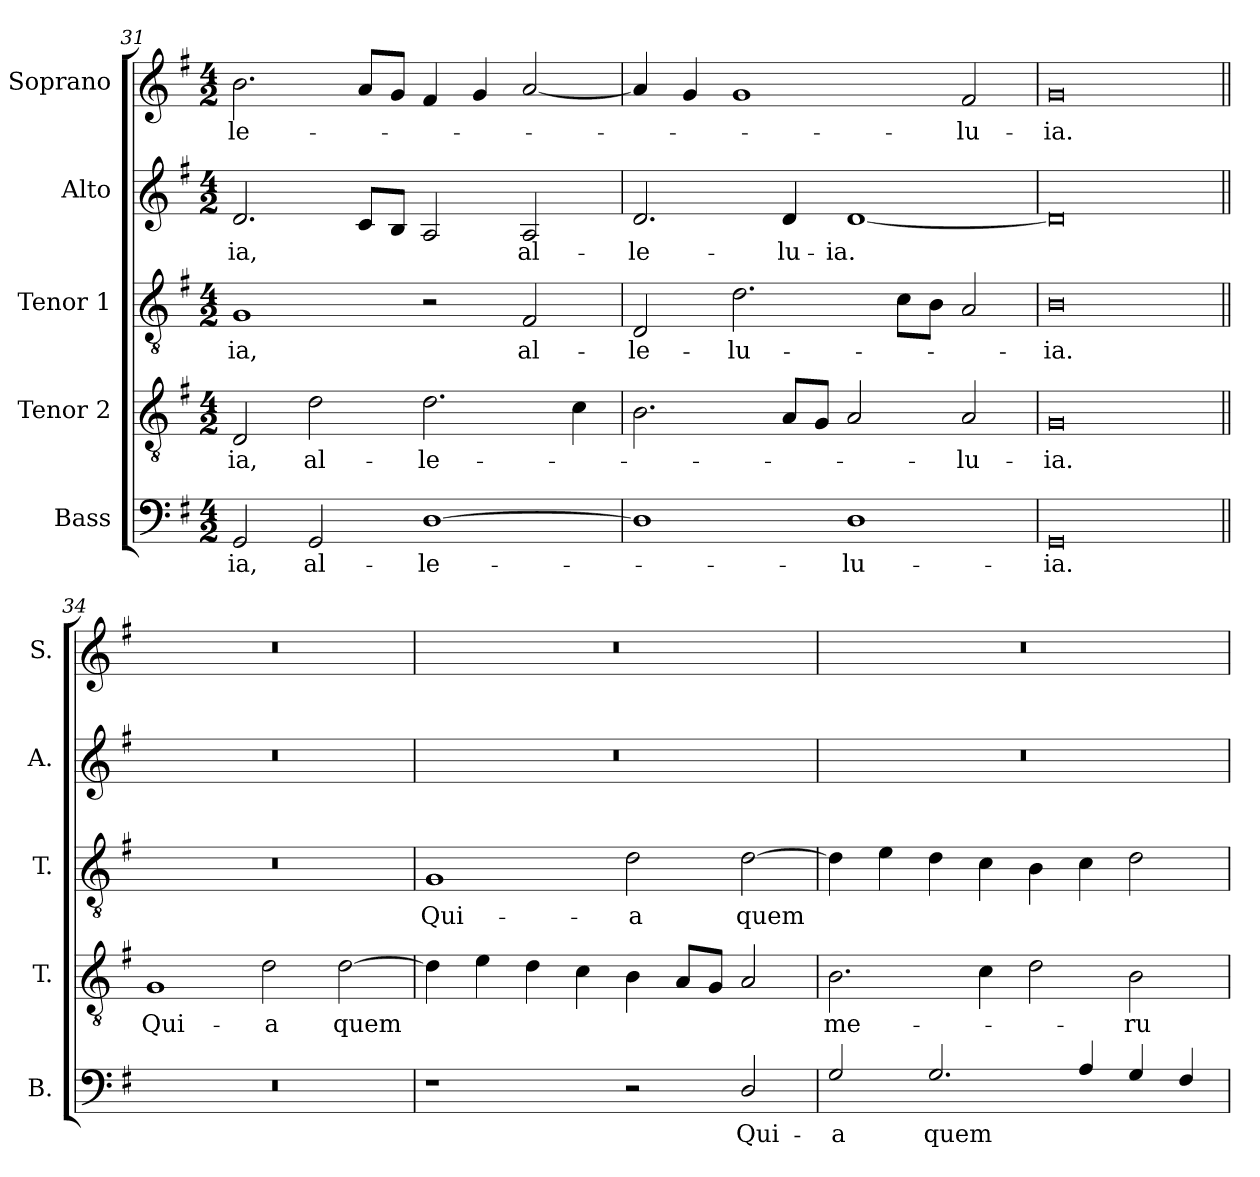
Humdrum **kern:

**kern	**text	**kern	**text	**kern	**text	**kern	**text	**kern	**text
*part5	*part5	*part4	*part4	*part3	*part3	*part2	*part2	*part1	*part1
*staff5	*staff5	*staff4	*staff4	*staff3	*staff3	*staff2	*staff2	*staff1	*staff1
*I"Bass	*	*I"Tenor 2	*	*I"Tenor 1	*	*I"Alto	*	*I"Soprano	*
*I'B.	*	*I'T.	*	*I'T.	*	*I'A.	*	*I'S.	*
*clefF4	*	*clefGv2	*	*clefGv2	*	*clefG2	*	*clefG2	*
*	*	*ITrd7c12	*	*ITrd7c12	*	*	*	*	*
*k[f#]	*	*k[f#]	*	*k[f#]	*	*k[f#]	*	*k[f#]	*
*G:	*	*G:	*	*G:	*	*G:	*	*G:	*
*M4/2	*	*M4/2	*	*M4/2	*	*M4/2	*	*M4/2	*
=31	=31	=31	=31	=31	=31	=31	=31	=31	=31
!	!LO:LY:b:color=#000000	!	!	!	!	!	!	!	!
!	!	!	!LO:LY:b:color=#000000	!	!	!	!	!	!
!	!	!	!	!	!LO:LY:b:color=#000000	!	!	!	!
!	!	!	!	!	!	!	!LO:LY:b:color=#000000	!	!
!	!	!	!	!	!	!	!	!	!LO:LY:b:color=#000000
2GGi/	-ia,	2DDi/	-ia,	1GGi	-ia,	2.di/	-ia,	2.bi\	-le-
!	!LO:LY:b:color=#000000	!	!	!	!	!	!	!	!
!	!	!	!LO:LY:b:color=#000000	!	!	!	!	!	!
2GGi/	al-	2Di\	al-	.	.	.	.	.	.
.	.	.	.	.	.	8ci/L	.	8ai/L	.
.	.	.	.	.	.	8Bi/J	.	8gi/J	.
!	!LO:LY:b:color=#000000	!	!	!	!	!	!	!	!
!	!	!	!LO:LY:b:color=#000000	!	!	!	!	!	!
[<1Di	-le-	2.Di\	-le-	2r	.	2Ai/	.	4f#i/	.
.	.	.	.	.	.	.	.	4gi/	.
!	!	!	!	!	!LO:LY:b:color=#000000	!	!	!	!
!	!	!	!	!	!	!	!LO:LY:b:color=#000000	!	!
.	.	.	.	2FF#i/	al-	2Ai/	al-	[<2ai/	.
.	.	4Ci\	.	.	.	.	.	.	.
=32	=32	=32	=32	=32	=32	=32	=32	=32	=32
!	!	!	!	!	!LO:LY:b:color=#000000	!	!	!	!
!	!	!	!	!	!	!	!LO:LY:b:color=#000000	!	!
1Di]	.	2.BBi\	.	2DDi/	-le-	2.di/	-le-	4ai/]	.
.	.	.	.	.	.	.	.	4gi/	.
!	!	!	!	!	!LO:LY:b:color=#000000	!	!	!	!
.	.	.	.	2.Di\	-lu-	.	.	1gi	.
!	!	!	!	!	!	!	!LO:LY:b:color=#000000	!	!
.	.	8AAi/L	.	.	.	4di/	-lu-	.	.
.	.	8GGi/J	.	.	.	.	.	.	.
!	!LO:LY:b:color=#000000	!	!	!	!	!	!	!	!
!	!	!	!	!	!	!	!LO:LY:b:color=#000000	!	!
1Di	-lu-	2AAi/	.	.	.	[<1di	-ia.	.	.
.	.	.	.	8Ci\L	.	.	.	.	.
.	.	.	.	8BBi\J	.	.	.	.	.
!	!	!	!LO:LY:b:color=#000000	!	!	!	!	!	!
!	!	!	!	!	!	!	!	!	!LO:LY:b:color=#000000
.	.	2AAi/	-lu-	2AAi/	.	.	.	2f#i/	-lu-
=33	=33	=33	=33	=33	=33	=33	=33	=33	=33
!	!LO:LY:b:color=#000000	!	!	!	!	!	!	!	!
!	!	!	!LO:LY:b:color=#000000	!	!	!	!	!	!
!	!	!	!	!	!LO:LY:b:color=#000000	!	!	!	!
!	!	!	!	!	!	!	!	!	!LO:LY:b:color=#000000
0GGi	-ia.	0GGi	-ia.	0BBi	-ia.	0di]	.	0gi	-ia.
!!LO:LB:g=z
=34||	=34||	=34||	=34||	=34||	=34||	=34||	=34||	=34||	=34||
!LO:N:vis=1	!	!	!	!	!	!	!	!	!
!	!	!	!LO:LY:b:color=#000000	!LO:N:vis=1	!	!LO:N:vis=1	!	!LO:N:vis=1	!
0r	.	1GGi	Qui-	0r	.	0r	.	0r	.
!	!	!	!LO:LY:b:color=#000000	!	!	!	!	!	!
.	.	2Di\	-a	.	.	.	.	.	.
!	!	!	!LO:LY:b:color=#000000	!	!	!	!	!	!
.	.	[>2Di\	quem	.	.	.	.	.	.
=35	=35	=35	=35	=35	=35	=35	=35	=35	=35
!	!	!	!	!	!LO:LY:b:color=#000000	!LO:N:vis=1	!	!LO:N:vis=1	!
1r	.	4Di\]	.	1GGi	Qui-	0r	.	0r	.
.	.	4Ei\	.	.	.	.	.	.	.
.	.	4Di\	.	.	.	.	.	.	.
.	.	4Ci\	.	.	.	.	.	.	.
!	!	!	!	!	!LO:LY:b:color=#000000	!	!	!	!
2r	.	4BBi\	.	2Di\	-a	.	.	.	.
.	.	8AAi/L	.	.	.	.	.	.	.
.	.	8GGi/J	.	.	.	.	.	.	.
!	!LO:LY:b:color=#000000	!	!	!	!	!	!	!	!
!	!	!	!	!	!LO:LY:b:color=#000000	!	!	!	!
2Di/	Qui-	2AAi/	.	[>2Di\	quem	.	.	.	.
=36	=36	=36	=36	=36	=36	=36	=36	=36	=36
!	!LO:LY:b:color=#000000	!	!	!	!	!	!	!	!
!	!	!	!LO:LY:b:color=#000000	!	!	!LO:N:vis=1	!	!LO:N:vis=1	!
2Gi/	-a	2.BBi\	me-	4Di\]	.	0r	.	0r	.
.	.	.	.	4Ei\	.	.	.	.	.
!	!LO:LY:b:color=#000000	!	!	!	!	!	!	!	!
2.Gi/	quem	.	.	4Di\	.	.	.	.	.
.	.	4Ci\	.	4Ci\	.	.	.	.	.
.	.	2Di\	.	4BBi\	.	.	.	.	.
4Ai/	.	.	.	4Ci\	.	.	.	.	.
!	!	!	!LO:LY:b:color=#000000	!	!	!	!	!	!
4Gi/	.	2BBi\	-ru-	2Di\	.	.	.	.	.
4F#i/	.	.	.	.	.	.	.	.	.
=	=	=	=	=	=	=	=	=	=
*-	*-	*-	*-	*-	*-	*-	*-	*-	*-
